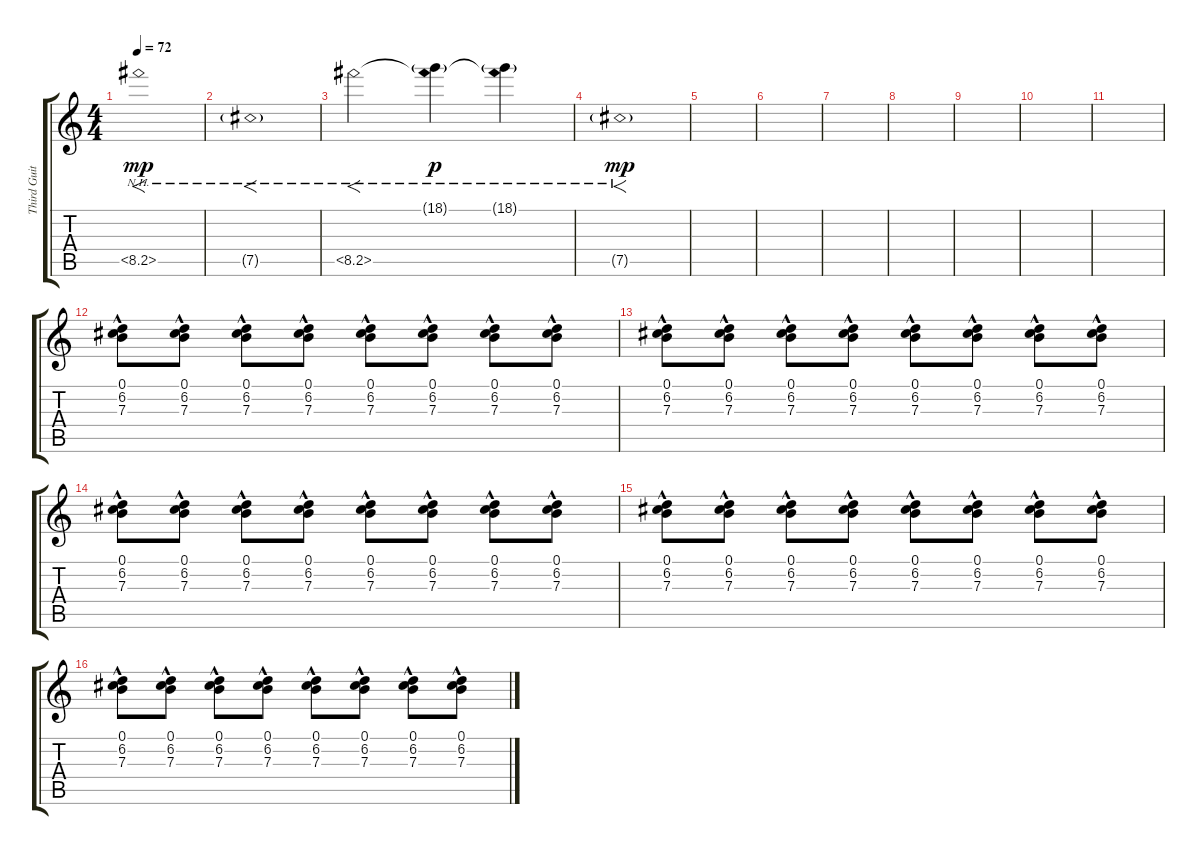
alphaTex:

\track ("Third Guitar" "Third Guit") {instrument overdrivenguitar}
\staff {score tabs}
\tuning (Db4 Ab3 E3 B2 Gb2 B1) {hide}
\ts (4 4)
\tempo 72
\clef g2
\ks c
8.5{nh}.1{f dy mp instrument overdrivenguitar} |
7.5{nh g}.1{f} |
8.5{nh}.2{f} (18.1{g} 8.5{nh t}).4{dy p} (18.1{g} 8.5{nh t}).4 |
7.5{nh g}.1{f dy mp} |
|
|
|
|
|
|
|
(0.1 6.2{hac} 7.3).8 (0.1 6.2{hac} 7.3).8 (0.1 6.2{hac} 7.3).8 (0.1 6.2{hac} 7.3).8 (0.1 6.2{hac} 7.3).8 (0.1 6.2{hac} 7.3).8 (0.1 6.2{hac} 7.3).8 (0.1 6.2{hac} 7.3).8 |
(0.1 6.2{hac} 7.3).8 (0.1 6.2{hac} 7.3).8 (0.1 6.2{hac} 7.3).8 (0.1 6.2{hac} 7.3).8 (0.1 6.2{hac} 7.3).8 (0.1 6.2{hac} 7.3).8 (0.1 6.2{hac} 7.3).8 (0.1 6.2{hac} 7.3).8 |
(0.1 6.2{hac} 7.3).8 (0.1 6.2{hac} 7.3).8 (0.1 6.2{hac} 7.3).8 (0.1 6.2{hac} 7.3).8 (0.1 6.2{hac} 7.3).8 (0.1 6.2{hac} 7.3).8 (0.1 6.2{hac} 7.3).8 (0.1 6.2{hac} 7.3).8 |
(0.1 6.2{hac} 7.3).8 (0.1 6.2{hac} 7.3).8 (0.1 6.2{hac} 7.3).8 (0.1 6.2{hac} 7.3).8 (0.1 6.2{hac} 7.3).8 (0.1 6.2{hac} 7.3).8 (0.1 6.2{hac} 7.3).8 (0.1 6.2{hac} 7.3).8 |
(0.1 6.2{hac} 7.3).8 (0.1 6.2{hac} 7.3).8 (0.1 6.2{hac} 7.3).8 (0.1 6.2{hac} 7.3).8 (0.1 6.2{hac} 7.3).8 (0.1 6.2{hac} 7.3).8 (0.1 6.2{hac} 7.3).8 (0.1 6.2{hac} 7.3).8
